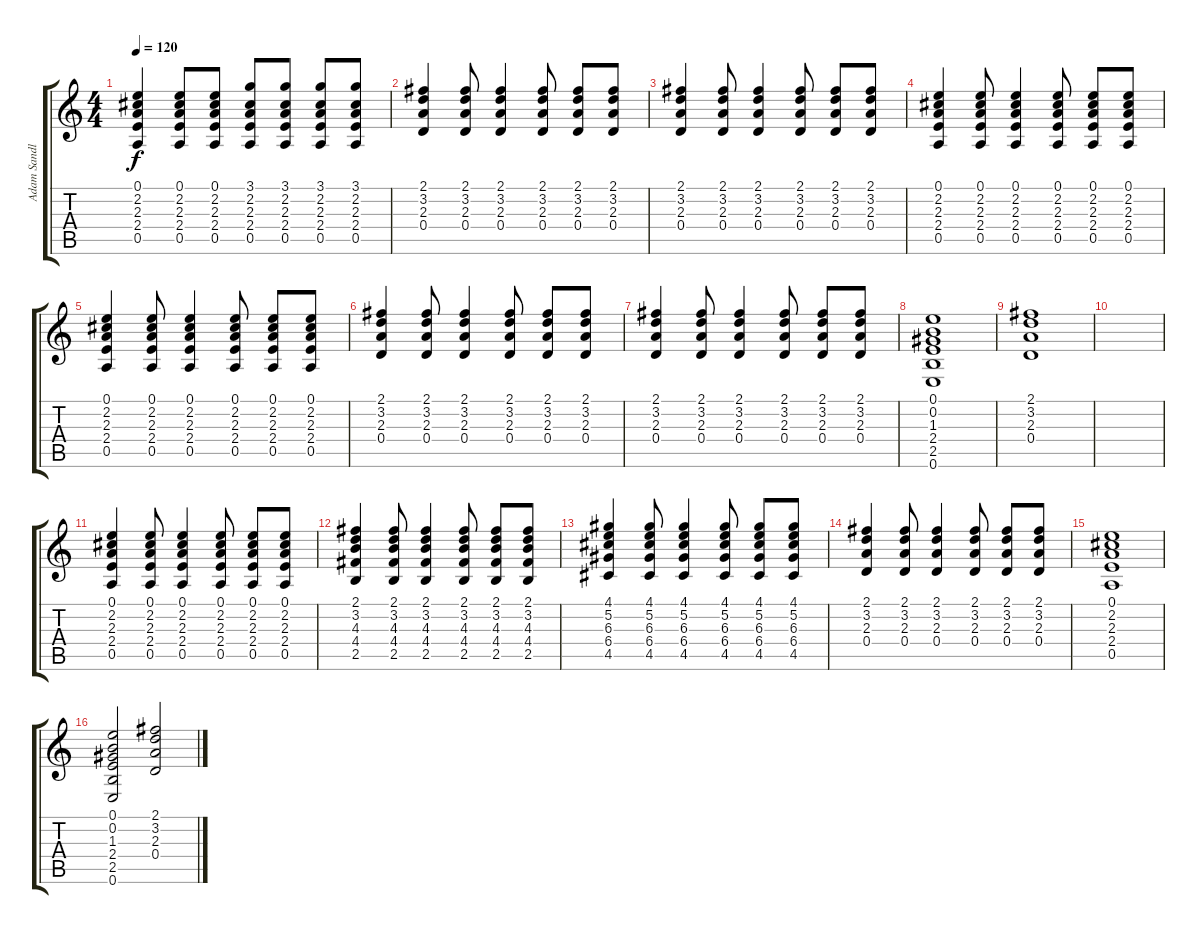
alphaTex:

\track ("Adam Sandler Acoustic Guitar" "Adam Sandl") {instrument acousticguitarsteel}
\staff {score tabs}
\tuning (E4 B3 G3 D3 A2 E2) {hide}
\ts (4 4)
\tempo 120
\clef g2
\ks c
(0.1 2.2 2.3 2.4 0.5).4{dy f} (0.1 2.2 2.3 2.4 0.5).8 (0.1 2.2 2.3 2.4 0.5).8 (3.1 2.2 2.3 2.4 0.5).8 (3.1 2.2 2.3 2.4 0.5).8 (3.1 2.2 2.3 2.4 0.5).8 (3.1 2.2 2.3 2.4 0.5).8 |
(2.1 3.2 2.3 0.4).4 (2.1 3.2 2.3 0.4).8 (2.1 3.2 2.3 0.4).4 (2.1 3.2 2.3 0.4).8 (2.1 3.2 2.3 0.4).8 (2.1 3.2 2.3 0.4).8 |
(2.1 3.2 2.3 0.4).4 (2.1 3.2 2.3 0.4).8 (2.1 3.2 2.3 0.4).4 (2.1 3.2 2.3 0.4).8 (2.1 3.2 2.3 0.4).8 (2.1 3.2 2.3 0.4).8 |
(0.1 2.2 2.3 2.4 0.5).4 (0.1 2.2 2.3 2.4 0.5).8 (0.1 2.2 2.3 2.4 0.5).4 (0.1 2.2 2.3 2.4 0.5).8 (0.1 2.2 2.3 2.4 0.5).8 (0.1 2.2 2.3 2.4 0.5).8 |
(0.1 2.2 2.3 2.4 0.5).4 (0.1 2.2 2.3 2.4 0.5).8 (0.1 2.2 2.3 2.4 0.5).4 (0.1 2.2 2.3 2.4 0.5).8 (0.1 2.2 2.3 2.4 0.5).8 (0.1 2.2 2.3 2.4 0.5).8 |
(2.1 3.2 2.3 0.4).4 (2.1 3.2 2.3 0.4).8 (2.1 3.2 2.3 0.4).4 (2.1 3.2 2.3 0.4).8 (2.1 3.2 2.3 0.4).8 (2.1 3.2 2.3 0.4).8 |
(2.1 3.2 2.3 0.4).4 (2.1 3.2 2.3 0.4).8 (2.1 3.2 2.3 0.4).4 (2.1 3.2 2.3 0.4).8 (2.1 3.2 2.3 0.4).8 (2.1 3.2 2.3 0.4).8 |
(0.1 0.2 1.3 2.4 2.5 0.6).1 |
(2.1 3.2 2.3 0.4).1 |
|
(0.1 2.2 2.3 2.4 0.5).4 (0.1 2.2 2.3 2.4 0.5).8 (0.1 2.2 2.3 2.4 0.5).4 (0.1 2.2 2.3 2.4 0.5).8 (0.1 2.2 2.3 2.4 0.5).8 (0.1 2.2 2.3 2.4 0.5).8 |
(2.1 3.2 4.3 4.4 2.5).4 (2.1 3.2 4.3 4.4 2.5).8 (2.1 3.2 4.3 4.4 2.5).4 (2.1 3.2 4.3 4.4 2.5).8 (2.1 3.2 4.3 4.4 2.5).8 (2.1 3.2 4.3 4.4 2.5).8 |
(4.1 5.2 6.3 6.4 4.5).4 (4.1 5.2 6.3 6.4 4.5).8 (4.1 5.2 6.3 6.4 4.5).4 (4.1 5.2 6.3 6.4 4.5).8 (4.1 5.2 6.3 6.4 4.5).8 (4.1 5.2 6.3 6.4 4.5).8 |
(2.1 3.2 2.3 0.4).4 (2.1 3.2 2.3 0.4).8 (2.1 3.2 2.3 0.4).4 (2.1 3.2 2.3 0.4).8 (2.1 3.2 2.3 0.4).8 (2.1 3.2 2.3 0.4).8 |
(0.1 2.2 2.3 2.4 0.5).1 |
(0.1 0.2 1.3 2.4 2.5 0.6).2 (2.1 3.2 2.3 0.4).2
